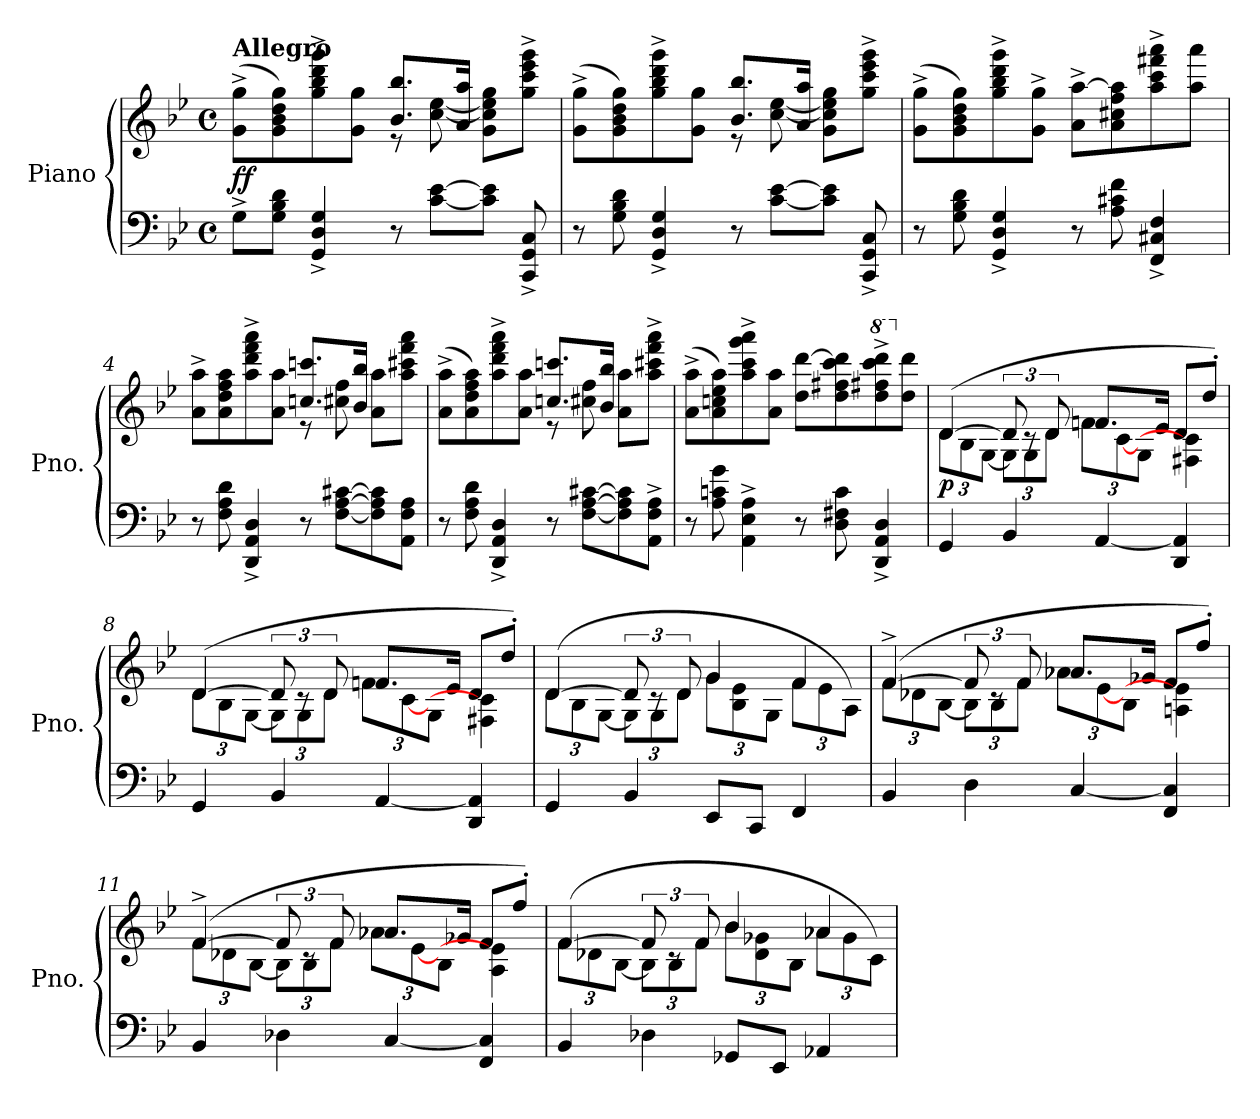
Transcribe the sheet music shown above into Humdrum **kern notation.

**kern	**kern	**dynam
*part1	*part1	*part1
*staff2	*staff1	*staff1/2
*I"Piano	*	*
*I'Pno.	*	*
*clefF4	*clefG2	*
*k[b-e-]	*k[b-e-]	*
*M4/4	*M4/4	*
*met(c)	*met(c)	*
=1	=1	=1
*	*^	*
!	!LO:TX:a:B:t=Allegro	!	!
!	!	!	!LO:DY:b
8G^\L	(>8g\^ 8gg\^L	2ryy	ff
8G\ 8B-\ 8d\J	8g\ 8b-\ 8dd\ 8gg\)	.	.
4GG/^ 4D/^ 4G/^	8gg\^ 8bb-\^ 8ddd\^ 8ggg\^	.	.
.	8g\ 8gg\J	.	.
8r	8.b-/ 8.bb-/L	8r	.
[8c\ [8e-\L	.	[8cc\ [8ee-\	.
.	16a/ 16aa/Jk	.	.
8c\] 8e-\]J	8g\ 8cc\] 8ee-\] 8gg\L	4ryy	.
8CC/^ 8GG/^ 8C/^	8gg\^ 8ccc\^ 8eee-\^ 8ggg\^J	.	.
=2	=2	=2	=2
8r	(>8g\^ 8gg\^L	2ryy	.
8G\ 8B-\ 8d\	8g\ 8b-\ 8dd\ 8gg\)	.	.
4GG/^ 4D/^ 4G/^	8gg\^ 8bb-\^ 8ddd\^ 8ggg\^	.	.
.	8g\ 8gg\J	.	.
8r	8.b-/ 8.bb-/L	8r	.
[8c\ [8e-\L	.	[8cc\ [8ee-\	.
.	16a/ 16aa/Jk	.	.
8c\] 8e-\]J	8g\ 8cc\] 8ee-\] 8gg\L	4ryy	.
8CC/^ 8GG/^ 8C/^	8gg\^ 8ccc\^ 8eee-\^ 8ggg\^J	.	.
*	*v	*v	*
=3	=3	=3
8r	(>8g\^ 8gg\^L	.
8G\ 8B-\ 8d\	8g\ 8b-\ 8dd\ 8gg\)	.
4GG/^ 4D/^ 4G/^	8gg\^ 8bb-\^ 8ddd\^ 8ggg\^	.
.	8g\^ 8gg\^J	.
8r	8a\^ [8aa\^L	.
8A\ 8c#X\ 8f\	8a\ 8cc#X\ 8ff\ 8aa\]	.
4FF/^ 4C#X/^ 4F/^	8aa\^ 8ccc\^ 8fff#X\^ 8aaa\^	.
.	8aa\ 8aaa\J	.
!!LO:LB:g=z
=4	=4	=4
*	*^	*
8r	8a\^ 8aa\^L	2ryy	.
8F\ 8A\ 8d\	8a\ 8dd\ 8ff\ 8aa\	.	.
4DD/^ 4AA/^ 4D/^	8aa\^ 8ddd\^ 8fff\^ 8aaa\^	.	.
.	8a\ 8aa\J	.	.
8r	8.ccn/ 8.cccn/L	8r	.
[8F\ [8A\ [8c#X\L	.	8cc#X\ 8ff\	.
.	16b-/ 16bb-/Jk	.	.
8F\] 8A\] 8c#\]	8a\ 8aa\L	4ryy	.
8AA\ 8F\ 8A\J	8aa\ 8ccc#X\ 8fff\ 8aaa\J	.	.
=5	=5	=5	=5
8r	(>8a\^ 8aa\^L	2ryy	.
8F\ 8A\ 8d\	8a\ 8dd\ 8ff\ 8aa\)	.	.
4DD/^ 4AA/^ 4D/^	8aa\^ 8ddd\^ 8fff\^ 8aaa\^	.	.
.	8a\ 8aa\J	.	.
8r	8.ccn/ 8.cccn/L	8r	.
[8F\ [8A\ [8c#X\L	.	8cc#X\ 8ff\	.
.	16b-/ 16bb-/Jk	.	.
8F\] 8A\] 8c#\]	8a\ 8aa\L	4ryy	.
8AA\^ 8F\^ 8A\^J	8aa\^ 8ccc#X\^ 8fff\^ 8aaa\^J	.	.
*	*v	*v	*
=6	=6	=6
8r	(>8a\^ 8aa\^L	.
8A\ 8cn\ 8g\	8a\ 8ccn\ 8ee-\ 8aa\)	.
4AA\^ 4E-\^ 4A\^	8aa\^ 8ccc\^ 8ggg\^ 8aaa\^	.
.	8a\ 8aa\J	.
8r	8dd\ [8ddd\L	.
8D\ 8F#X\ 8c\	8dd\ 8ff#X\ 8ccc\ 8ddd\]	.
*	*8va	*
4DD/^ 4AA/^ 4D/^	8ddd\^ 8fff#X\^ 8cccc\^ 8dddd\^	.
*	*X8va	*
.	8dd\ 8ddd\J	.
!!LO:LB:g=z
=7	=7	=7
*	*^	*
*	*	*Xbrackettup	*
!	!	!	!LO:DY:b
4GG/	(>[4d/	12d\L	p
.	.	12B-\	.
.	.	[12G\J	.
*	*brackettup	*Xbrackettup	*
4BB-/	12d/]	12G\L]	.
.	12rc	12G\	.
.	12d/	12d\J	.
[4AA/	8.fn/L	12f\L	.
.	.	[12c\	.
.	.	12G\J	.
.	16e-/Jk	.	.
4DD/ 4AA/]	8d/L	4F#X\ 4c\]	.
.	8dd'/J)	.	.
=8	=8	=8	=8
4GG/	(>[4d/	12d\L	.
.	.	12B-\	.
.	.	[12G\J	.
*	*brackettup	*Xbrackettup	*
4BB-/	12d/]	12G\L]	.
.	12rc	12G\	.
.	12d/	12d\J	.
[4AA/	8.fn/L	12f\L	.
.	.	[12c\	.
.	.	12G\J	.
.	16e-/Jk	.	.
4DD/ 4AA/]	8d/L	4F#X\ 4c\]	.
.	8dd'/J)	.	.
=9	=9	=9	=9
4GG/	(>[4d/	12d\L	.
.	.	12B-\	.
.	.	[12G\J	.
*	*brackettup	*Xbrackettup	*
4BB-/	12d/]	12G\L]	.
.	12rc	12G\	.
.	12d/	12d\J	.
8EE-/L	4g/	12g\L	.
.	.	12B-\ 12e-\	.
8CC/J	.	.	.
.	.	12G\J	.
4FF/	4f/	12f\L	.
.	.	12e-\	.
.	.	12A\J)	.
!!LO:LB:g=z	!!
=10	=10	=10	=10
4BB-/	(>[4f^/	12f\L	.
.	.	12d-X\	.
.	.	[12B-\J	.
*	*brackettup	*Xbrackettup	*
4D\	12f/]	12B-\L]	.
.	12rc	12B-\	.
.	12f/	12f\J	.
[4C/	8.a-X/L	12a-\L	.
.	.	[12e-\	.
.	.	12B-\J	.
.	16g-X/Jk	.	.
4FF/ 4C/]	8f/L	4An\ 4e-\]	.
.	8ff'/J)	.	.
=11	=11	=11	=11
4BB-/	(>[4f^/	12f\L	.
.	.	12d-X\	.
.	.	[12B-\J	.
*	*brackettup	*Xbrackettup	*
4D-X\	12f/]	12B-\L]	.
.	12rc	12B-\	.
.	12f/	12f\J	.
[4C/	8.a-X/L	12a-\L	.
.	.	[12e-\	.
.	.	12B-\J	.
.	16g-X/Jk	.	.
4FF/ 4C/]	8f/L	4A\ 4e-\]	.
.	8ff'/J)	.	.
!!LO:LB:g=z	!!
=12	=12	=12	=12
4BB-/	(>[4f/	12f\L	.
.	.	12d-X\	.
.	.	[12B-\J	.
*	*brackettup	*Xbrackettup	*
4D-X\	12f/]	12B-\L]	.
.	12rc	12B-\	.
.	12f/	12f\J	.
8GG-X/L	4b-/	12b-\L	.
.	.	12d-\ 12g-X\	.
8EE-/J	.	.	.
.	.	12B-\J	.
4AA-X/	4a-X/	12a-\L	.
.	.	12g-\	.
.	.	12c\J)	.
*	*v	*v	*
=	=	=
*-	*-	*-
